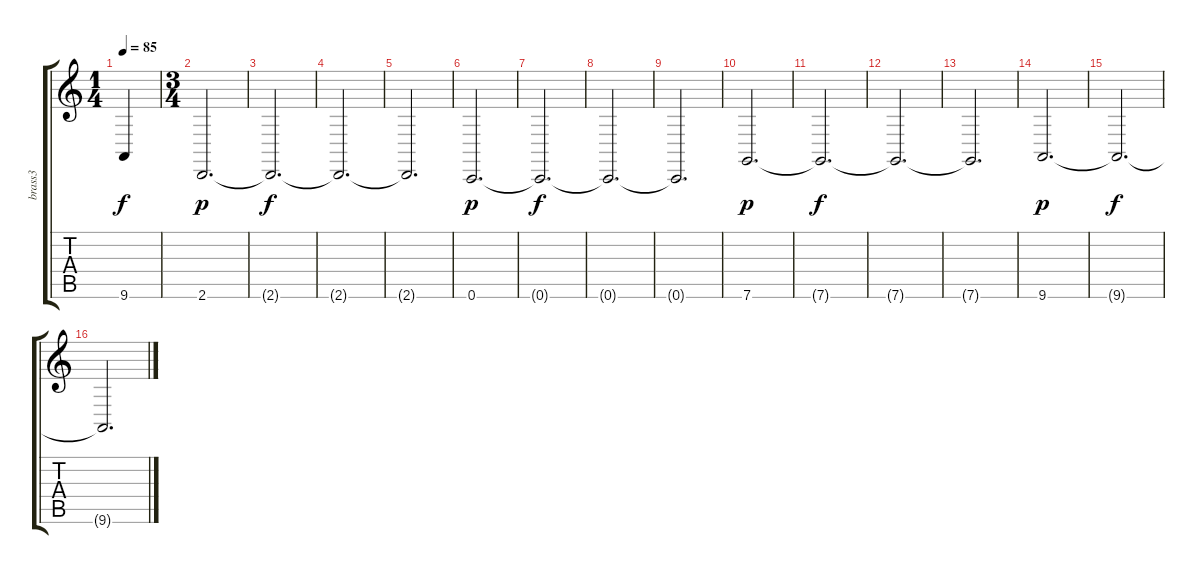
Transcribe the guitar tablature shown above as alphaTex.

\track ("brass3" "brass3") {instrument stringensemble2}
\staff {score tabs}
\tuning (D4 A3 F3 C3 G2 C2) {hide}
\ts (1 4)
\tempo 85
\clef g2
\ks c
9.6.4{dy f instrument stringensemble2} |
\ts (3 4)
2.6.2{d dy p} |
2.6{t}.2{d dy f} |
2.6{t}.2{d} |
2.6{t}.2{d} |
0.6.2{d dy p} |
0.6{t}.2{d dy f} |
0.6{t}.2{d} |
0.6{t}.2{d} |
7.6.2{d dy p} |
7.6{t}.2{d dy f} |
7.6{t}.2{d} |
7.6{t}.2{d} |
9.6.2{d dy p} |
9.6{t}.2{d dy f} |
9.6{t}.2{d}
